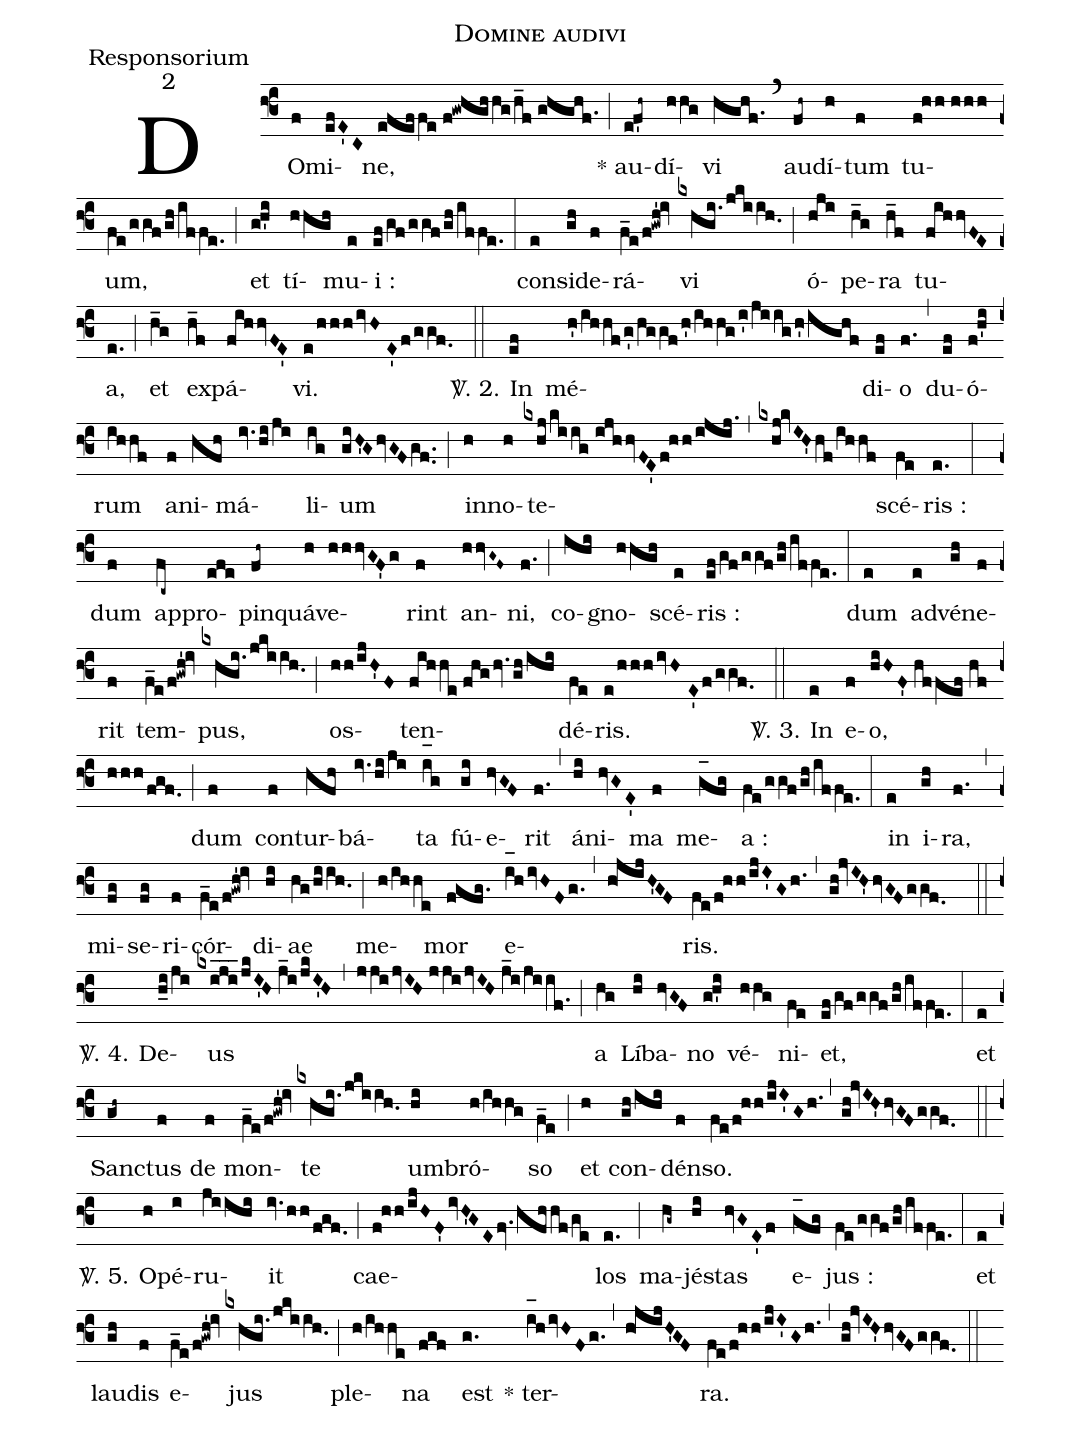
name:Domine audivi;
office-part:Responsorium;
mode:2;
%%
(f3) DO(f)mi(efE'C)ne,(efeffe//f!gwhghhg/h_f//ghghf.) (;) * au(ef'h~)dí(hhg)vi(hghf.) (`) au(fh~)dí(h)tum(f) tu(f!hh//hhh)um,(fe/ggf/gh/iffe.) (;) et(gh'i) tí(hhgh)mu(e)i :(ef/gf/ggf/gh/iffe.) (:) con(e)si(gh)de(f)rá(f_e/f!gwh'!iv)vi(kxhgi.jkiih.0) (;) ó(hji)pe(h_g)ra(h_f) tu(fihhvFE)a,(e.) (;) et(h_g) ex(h_f)pá(fihhvFE')vi.(e/hhhivH//E'f/ggf.0) (::)
<sp>V/</sp>. 2. In(ef) mé(h'/ihhf/g'/hggf/h'/ihhg/i'/jiig/h'/ighf)di(ef)o(f.) (,) du(ef)ó(f!h'i)rum(ihhf) a(f)ni(hfh)má(iv.hi/ji)li(ig)um(giH'GhvGFgf..) (;) in(h)no(h)te(kxhj/kiig//ijhhvFE'f!hh/ijij.)(,)(kxhj!kvIH'hf/ihhf)scé(fe)ris :(e.) (:) dum(f) ap(fc~)pro(efe)pin(fh~)quá(h)ve(hhhvGF'g)rint(f) an(hhvG~F~)ni,(f.) (;) co(ihi)gno(hhgh)scé(e)ris :(ef/gf/ggf/gh/iffe.) (:) dum(e) ad(e)vé(gh)ne(f)rit(f) tem(f_e/f!gwh'!iv)pus,(kxhgi.jkiih.0) (;) os(hh/ijH'F)ten(fihhe//fhghv.gh/ihi)dé(fe)ris.(e/hhhiv/!H/!/!E'f/ggf.0) (::)
<sp>V/</sp>. 3. In(e) e(f)o,(hiHF'//hffef//hf/hhh/fgf.) (;) dum(f) con(f)tur(hfh)bá(iv.hi/ji)ta(i_[oh:h]g) fú(gi)e(hvGF)rit(f.) (,) á(hi)ni(hvGE')ma(f) me(g_[oh:h]fg)a :(fe/ggf/gh/iffe.) (:) in(e) i(gh)ra,(f.) (,) mi(fg)se(fg)ri(f)cór(f_e/f!gwh'!iv)di(hi)ae(hg/hiih.0) (;) me(h/ihhe)mor(fgfg.) e(i_[oh:h]hivHFg.)(,)(h!jijH'GF)ris.(fe/f!hh/ijI'Gh.) (,) (gh!jvIH'hvGFggf.0) (::)
<sp>V/</sp>. 4. De(h_i/ji)us(kxiji___/jkI'H//j_i/jkI'H) (,) (jjijvIH//jjijvIH//j_i/jiif.) (;) a(hg) Lí(hi)ba(hvGF)no(gh'i) vé(hhg)ni(fe)et,(ef/gf/ggf/gh/iffe.) (:) et(e) San(gh~)ctus(f) de(f) mon(f_e/f!gwh'!iv)te(kxhgi.jkiih.0) um(hi)bró(h/ihhg)so(f_e) (;) et(h) con(gh/ihi)dén(f)so.(fe/f!hh/ijI'Gh.) (,) (gh!jvIH'hvGFggf.0) (::)
<sp>V/</sp>. 5. O(h)pé(i)ru(jiihi)it(iv.hh/fgf.) (;) cae(f!hh/ijHF'ivH'GEfv.hfhhf/ge)los(e.) (;) ma(hg~)jé(hi)stas(hvGE'f) e(g_[oh:h]fg)jus :(fe/ggf/gh/iffe.0) (:) et(e) lau(gh)dis(f) e(f_e/f!gwh'!iv)jus(kxhgi.jkiih.0) (;) ple(h/ihhe)na(fgf) est(g.) * ter(i_[oh:h]hivHFg.)(,)(h!jijH'GF)ra.(fe/f!hh/ijI'Gh.) (,) (gh!jvIH'hvGFggf.0) (::)
